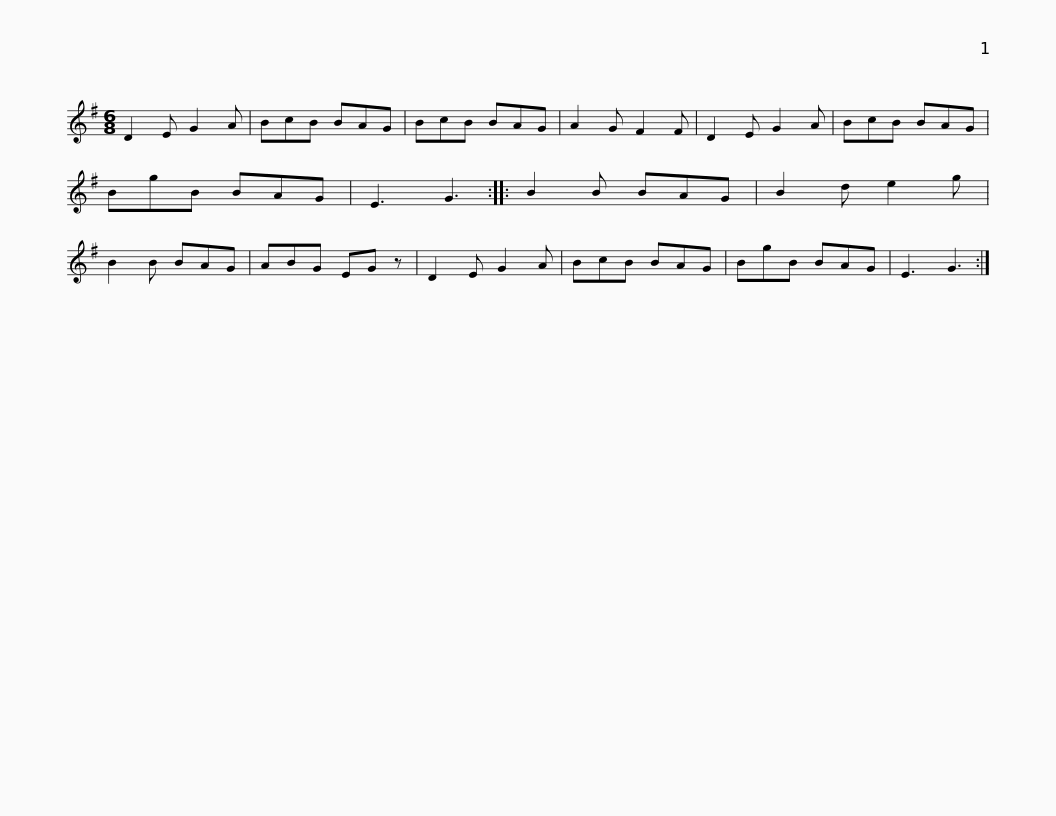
X:1
L:1/8
M:6/8
I:linebreak $
K:G
V:1 treble
V:1
 D2 E G2 A | BcB BAG | BcB BAG | A2 G F2 F | D2 E G2 A | %5
 BcB BAG | BgB BAG | E3 G3 ::$ B2 B BAG | B2 d e2 g | %10
 B2 B BAG | ABG EG z | D2 E G2 A | BcB BAG | BgB BAG | %15
 E3 G3 :| %16
